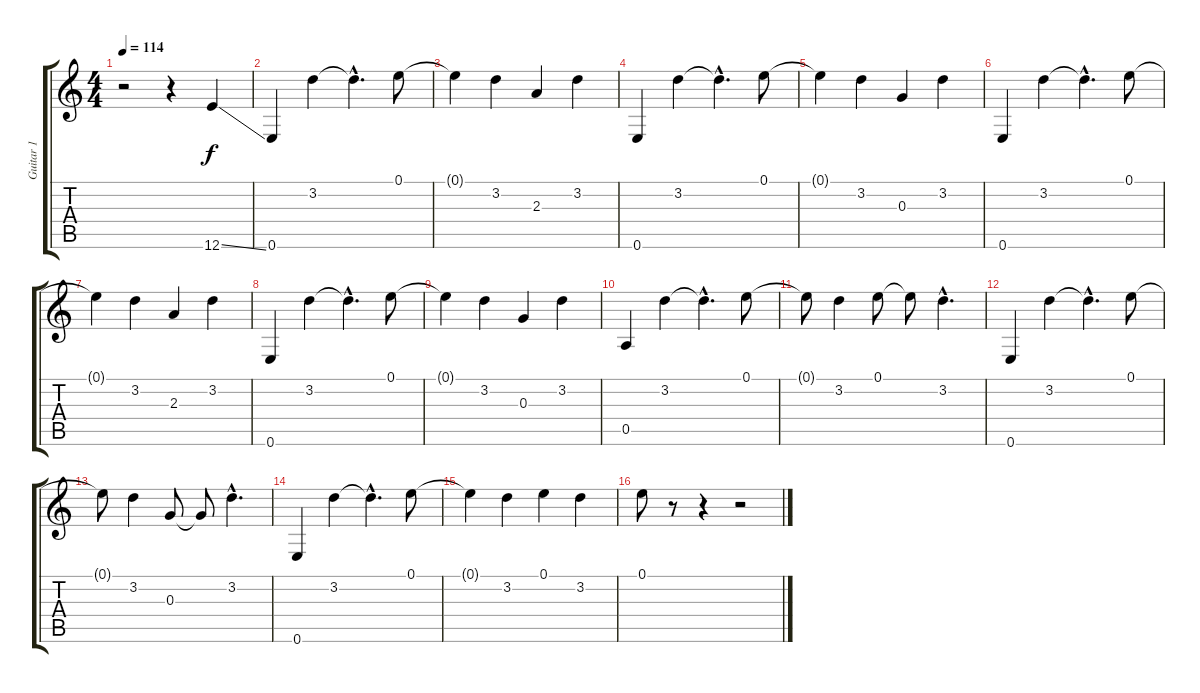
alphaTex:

\track ("Guitar 1" "Guitar 1") {instrument overdrivenguitar}
\staff {score tabs}
\tuning (E4 B3 G3 D3 A2 E2) {hide}
\ts (4 4)
\tempo 114
\clef g2
\ks c
r.2{dy f} r.4 12.6{ss}.4 |
0.6.4 3.2.4 3.2{hac t}.4{d} 0.1.8 |
0.1{t}.4 3.2.4 2.3.4 3.2.4 |
0.6.4 3.2.4 3.2{hac t}.4{d} 0.1.8 |
0.1{t}.4 3.2.4 0.3.4 3.2.4 |
0.6.4 3.2.4 3.2{hac t}.4{d} 0.1.8 |
0.1{t}.4 3.2.4 2.3.4 3.2.4 |
0.6.4 3.2.4 3.2{hac t}.4{d} 0.1.8 |
0.1{t}.4 3.2.4 0.3.4 3.2.4 |
0.5.4 3.2.4 3.2{hac t}.4{d} 0.1.8 |
0.1{t}.8 3.2.4 0.1.8 0.1{t}.8 3.2{hac}.4{d} |
0.6.4 3.2.4 3.2{hac t}.4{d} 0.1.8 |
0.1{t}.8 3.2.4 0.3.8 0.3{t}.8 3.2{hac}.4{d} |
0.6.4 3.2.4 3.2{hac t}.4{d} 0.1.8 |
0.1{t}.4 3.2.4 0.1.4 3.2.4 |
0.1.8 r.8 r.4 r.2
